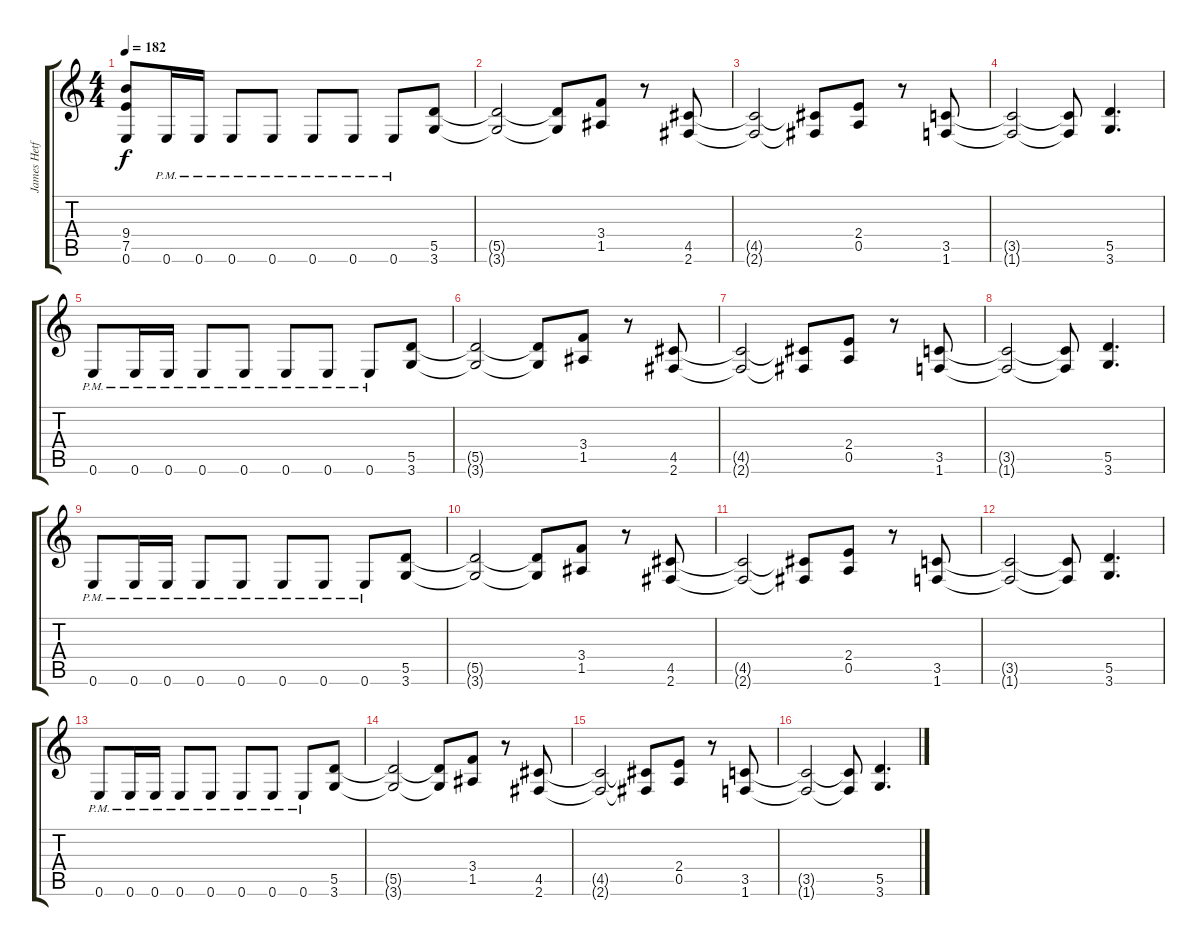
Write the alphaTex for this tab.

\track ("James Hetfield (Rhythm Guitar)" "James Hetf") {instrument distortionguitar}
\staff {score tabs}
\tuning (E4 B3 G3 D3 A2 E2) {hide}
\ts (4 4)
\tempo 182
\clef g2
\ks c
(9.4 7.5 0.6).8{dy f} 0.6{pm}.16 0.6{pm}.16 0.6{pm}.8 0.6{pm}.8 0.6{pm}.8 0.6{pm}.8 0.6{pm}.8 (5.5 3.6).8 |
(5.5{t} 3.6{t}).2 (5.5{t} 3.6{t}).8 (3.4 1.5).8 r.8 (4.5 2.6).8 |
(4.5{t} 2.6{t}).2 (4.5{t} 2.6{t}).8 (2.4 0.5).8 r.8 (3.5 1.6).8 |
(3.5{t} 1.6{t}).2 (3.5{t} 1.6{t}).8 (5.5 3.6).4{d} |
0.6{pm}.8 0.6{pm}.16 0.6{pm}.16 0.6{pm}.8 0.6{pm}.8 0.6{pm}.8 0.6{pm}.8 0.6{pm}.8 (5.5 3.6).8 |
(5.5{t} 3.6{t}).2 (5.5{t} 3.6{t}).8 (3.4 1.5).8 r.8 (4.5 2.6).8 |
(4.5{t} 2.6{t}).2 (4.5{t} 2.6{t}).8 (2.4 0.5).8 r.8 (3.5 1.6).8 |
(3.5{t} 1.6{t}).2 (3.5{t} 1.6{t}).8 (5.5 3.6).4{d} |
0.6{pm}.8 0.6{pm}.16 0.6{pm}.16 0.6{pm}.8 0.6{pm}.8 0.6{pm}.8 0.6{pm}.8 0.6{pm}.8 (5.5 3.6).8 |
(5.5{t} 3.6{t}).2 (5.5{t} 3.6{t}).8 (3.4 1.5).8 r.8 (4.5 2.6).8 |
(4.5{t} 2.6{t}).2 (4.5{t} 2.6{t}).8 (2.4 0.5).8 r.8 (3.5 1.6).8 |
(3.5{t} 1.6{t}).2 (3.5{t} 1.6{t}).8 (5.5 3.6).4{d} |
0.6{pm}.8 0.6{pm}.16 0.6{pm}.16 0.6{pm}.8 0.6{pm}.8 0.6{pm}.8 0.6{pm}.8 0.6{pm}.8 (5.5 3.6).8 |
(5.5{t} 3.6{t}).2 (5.5{t} 3.6{t}).8 (3.4 1.5).8 r.8 (4.5 2.6).8 |
(4.5{t} 2.6{t}).2 (4.5{t} 2.6{t}).8 (2.4 0.5).8 r.8 (3.5 1.6).8 |
(3.5{t} 1.6{t}).2 (3.5{t} 1.6{t}).8 (5.5 3.6).4{d}
